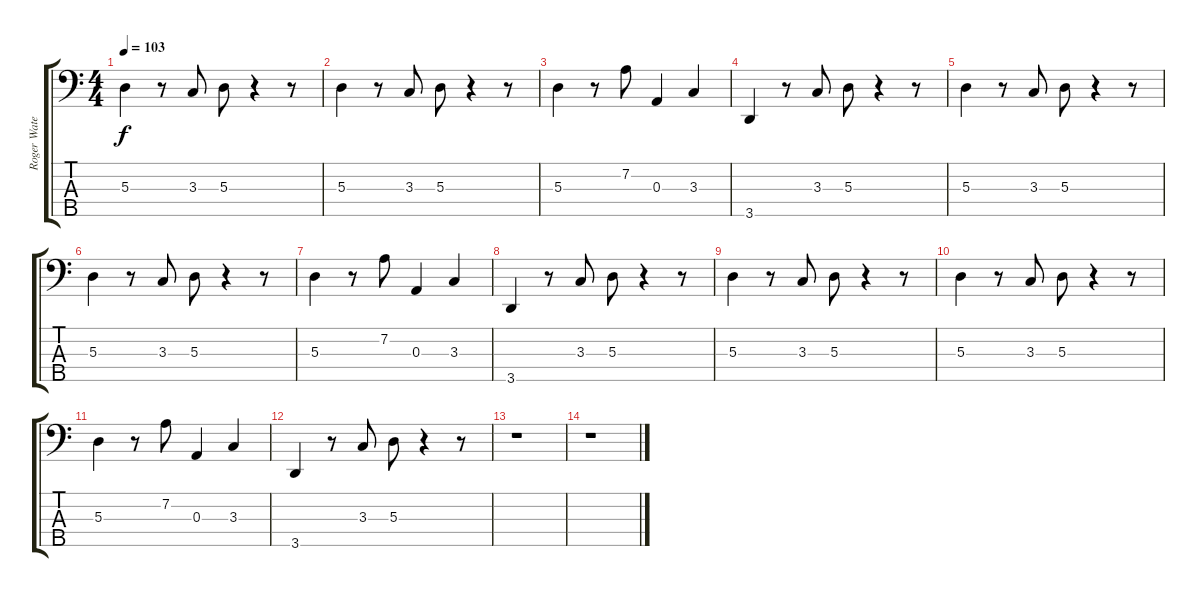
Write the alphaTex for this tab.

\track ("Roger Waters" "Roger Wate") {instrument electricbassfinger}
\staff {score tabs}
\tuning (G2 D2 A1 E1 B0) {hide}
\ts (4 4)
\tempo 103
\clef f4
\ks c
5.3.4{dy f} r.8 3.3.8 5.3.8 r.4 r.8 |
5.3.4 r.8 3.3.8 5.3.8 r.4 r.8 |
5.3.4 r.8 7.2.8 0.3.4 3.3.4 |
3.5.4 r.8 3.3.8 5.3.8 r.4 r.8 |
5.3.4 r.8 3.3.8 5.3.8 r.4 r.8 |
5.3.4 r.8 3.3.8 5.3.8 r.4 r.8 |
5.3.4 r.8 7.2.8 0.3.4 3.3.4 |
3.5.4 r.8 3.3.8 5.3.8 r.4 r.8 |
5.3.4 r.8 3.3.8 5.3.8 r.4 r.8 |
5.3.4 r.8 3.3.8 5.3.8 r.4 r.8 |
5.3.4 r.8 7.2.8 0.3.4 3.3.4 |
3.5.4 r.8 3.3.8 5.3.8 r.4 r.8 |
r.1 |
r.1
